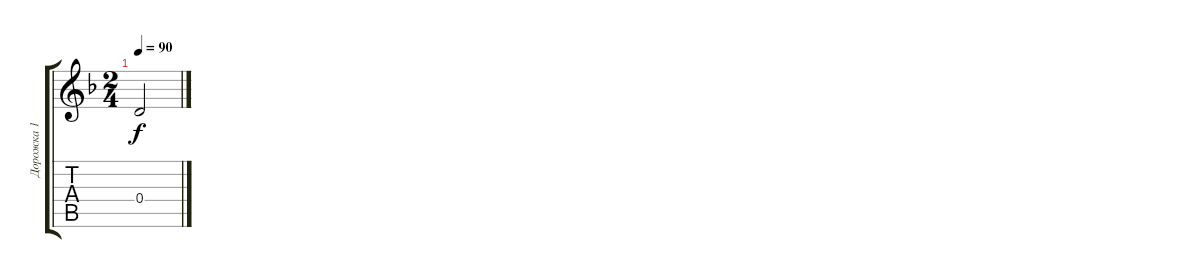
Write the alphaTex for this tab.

\track ("Дорожка 1" "Дорожка 1") {instrument acousticguitarsteel}
\staff {score tabs}
\tuning (E4 B3 G3 D3 A2 E2) {hide}
\ts (2 4)
\tempo 90
\clef g2
\ks dminor
0.4{t}.2{dy f}
